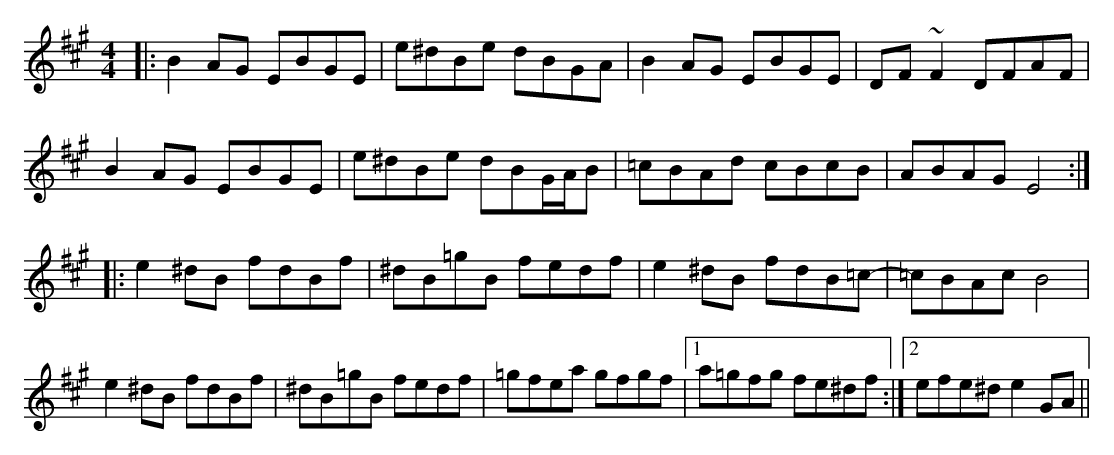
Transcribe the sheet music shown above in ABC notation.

X:1
M:4/4
K:Emix
|:B2AG EBGE|e^dBe dBGA|B2AG EBGE|DF~F2 DFAF|
B2AG EBGE|e^dBe dBG/A/B|=cBAd cBcB|ABAG E4:|
|:e2^dB fdBf|^dB=gB fedf|e2^dB fdB=c-|=cBAc B4|
e2^dB fdBf|^dB=gB fedf|=gfea gfgf|1 a=gfg fe^df:|2 efe^d e2GA||
